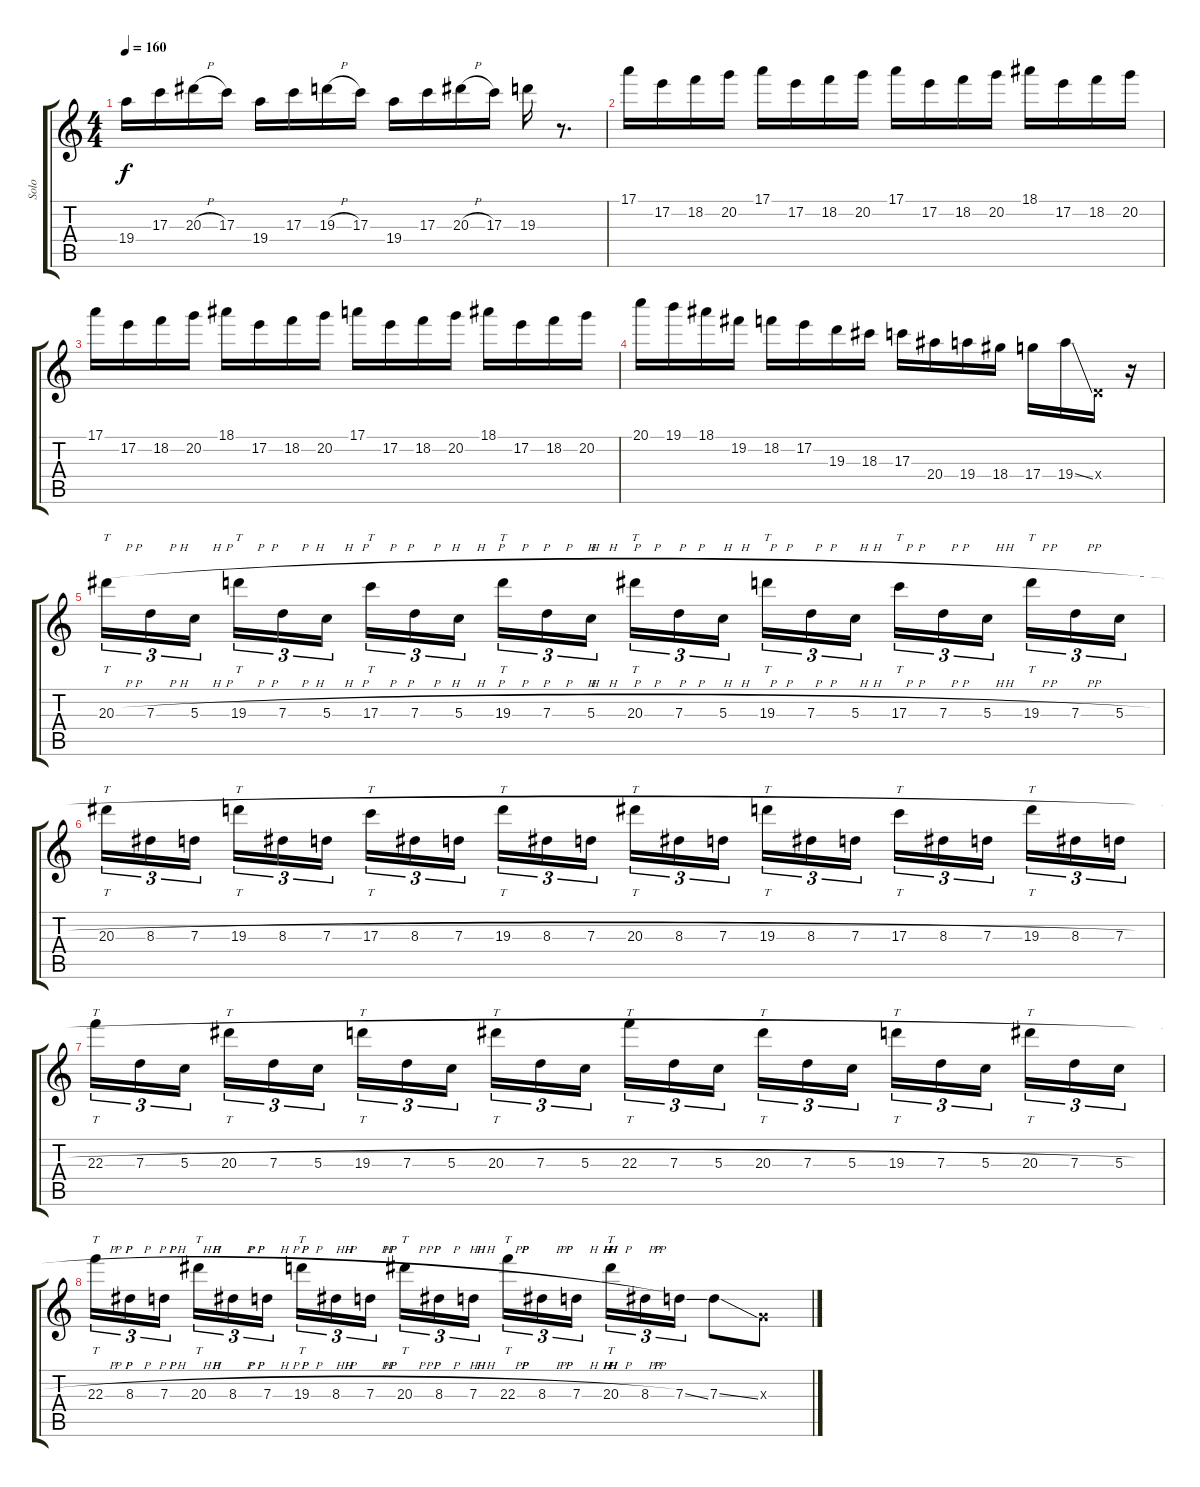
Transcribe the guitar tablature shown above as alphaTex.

\track ("Solo" "Solo") {instrument overdrivenguitar}
\staff {score tabs}
\tuning (E4 B3 G3 D3 A2 E2) {hide}
\ts (4 4)
\tempo 160
\clef g2
\ks c
19.4.16{dy f} 17.3.16 20.3{h}.16 17.3.16 19.4.16 17.3.16 19.3{h}.16 17.3.16 19.4.16 17.3.16 20.3{h}.16 17.3.16 19.3.16 r.8{d} |
17.1.16 17.2.16 18.2.16 20.2.16 17.1.16 17.2.16 18.2.16 20.2.16 17.1.16 17.2.16 18.2.16 20.2.16 18.1.16 17.2.16 18.2.16 20.2.16 |
17.1.16 17.2.16 18.2.16 20.2.16 18.1.16 17.2.16 18.2.16 20.2.16 17.1.16 17.2.16 18.2.16 20.2.16 18.1.16 17.2.16 18.2.16 20.2.16 |
20.1.16 19.1.16 18.1.16 19.2.16 18.2.16 17.2.16 19.3.16 18.3.16 17.3.16 20.4.16 19.4.16 18.4.16 17.4.16 19.4{ss}.16 0.4{x}.16 r.16 |
20.3{h}.16{tt tu (3 2)} 7.3{h}.16{tu (3 2)} 5.3{h}.16{tu (3 2)} 19.3{h}.16{tt tu (3 2)} 7.3{h}.16{tu (3 2)} 5.3{h}.16{tu (3 2)} 17.3{h}.16{tt tu (3 2)} 7.3{h}.16{tu (3 2)} 5.3{h}.16{tu (3 2)} 19.3{h}.16{tt tu (3 2)} 7.3{h}.16{tu (3 2)} 5.3{h}.16{tu (3 2)} 20.3{h}.16{tt tu (3 2)} 7.3{h}.16{tu (3 2)} 5.3{h}.16{tu (3 2)} 19.3{h}.16{tt tu (3 2)} 7.3{h}.16{tu (3 2)} 5.3{h}.16{tu (3 2)} 17.3{h}.16{tt tu (3 2)} 7.3{h}.16{tu (3 2)} 5.3{h}.16{tu (3 2)} 19.3{h}.16{tt tu (3 2)} 7.3{h}.16{tu (3 2)} 5.3{h}.16{tu (3 2)} |
20.3{h}.16{tt tu (3 2)} 8.3{h}.16{tu (3 2)} 7.3{h}.16{tu (3 2)} 19.3{h}.16{tt tu (3 2)} 8.3{h}.16{tu (3 2)} 7.3{h}.16{tu (3 2)} 17.3{h}.16{tt tu (3 2)} 8.3{h}.16{tu (3 2)} 7.3{h}.16{tu (3 2)} 19.3{h}.16{tt tu (3 2)} 8.3{h}.16{tu (3 2)} 7.3{h}.16{tu (3 2)} 20.3{h}.16{tt tu (3 2)} 8.3{h}.16{tu (3 2)} 7.3{h}.16{tu (3 2)} 19.3{h}.16{tt tu (3 2)} 8.3{h}.16{tu (3 2)} 7.3{h}.16{tu (3 2)} 17.3{h}.16{tt tu (3 2)} 8.3{h}.16{tu (3 2)} 7.3{h}.16{tu (3 2)} 19.3{h}.16{tt tu (3 2)} 8.3{h}.16{tu (3 2)} 7.3{h}.16{tu (3 2)} |
22.3{h}.16{tt tu (3 2)} 7.3{h}.16{tu (3 2)} 5.3{h}.16{tu (3 2)} 20.3{h}.16{tt tu (3 2)} 7.3{h}.16{tu (3 2)} 5.3{h}.16{tu (3 2)} 19.3{h}.16{tt tu (3 2)} 7.3{h}.16{tu (3 2)} 5.3{h}.16{tu (3 2)} 20.3{h}.16{tt tu (3 2)} 7.3{h}.16{tu (3 2)} 5.3{h}.16{tu (3 2)} 22.3{h}.16{tt tu (3 2)} 7.3{h}.16{tu (3 2)} 5.3{h}.16{tu (3 2)} 20.3{h}.16{tt tu (3 2)} 7.3{h}.16{tu (3 2)} 5.3{h}.16{tu (3 2)} 19.3{h}.16{tt tu (3 2)} 7.3{h}.16{tu (3 2)} 5.3{h}.16{tu (3 2)} 20.3{h}.16{tt tu (3 2)} 7.3{h}.16{tu (3 2)} 5.3{h}.16{tu (3 2)} |
22.3{h}.16{tt tu (3 2)} 8.3{h}.16{tu (3 2)} 7.3{h}.16{tu (3 2)} 20.3{h}.16{tt tu (3 2)} 8.3{h}.16{tu (3 2)} 7.3{h}.16{tu (3 2)} 19.3{h}.16{tt tu (3 2)} 8.3{h}.16{tu (3 2)} 7.3{h}.16{tu (3 2)} 20.3{h}.16{tt tu (3 2)} 8.3{h}.16{tu (3 2)} 7.3{h}.16{tu (3 2)} 22.3{h}.16{tt tu (3 2)} 8.3{h}.16{tu (3 2)} 7.3{h}.16{tu (3 2)} 20.3{h}.16{tt tu (3 2)} 8.3{h}.16{tu (3 2)} 7.3{ss}.16{tu (3 2)} 7.3{ss}.8 0.3{x}.8
